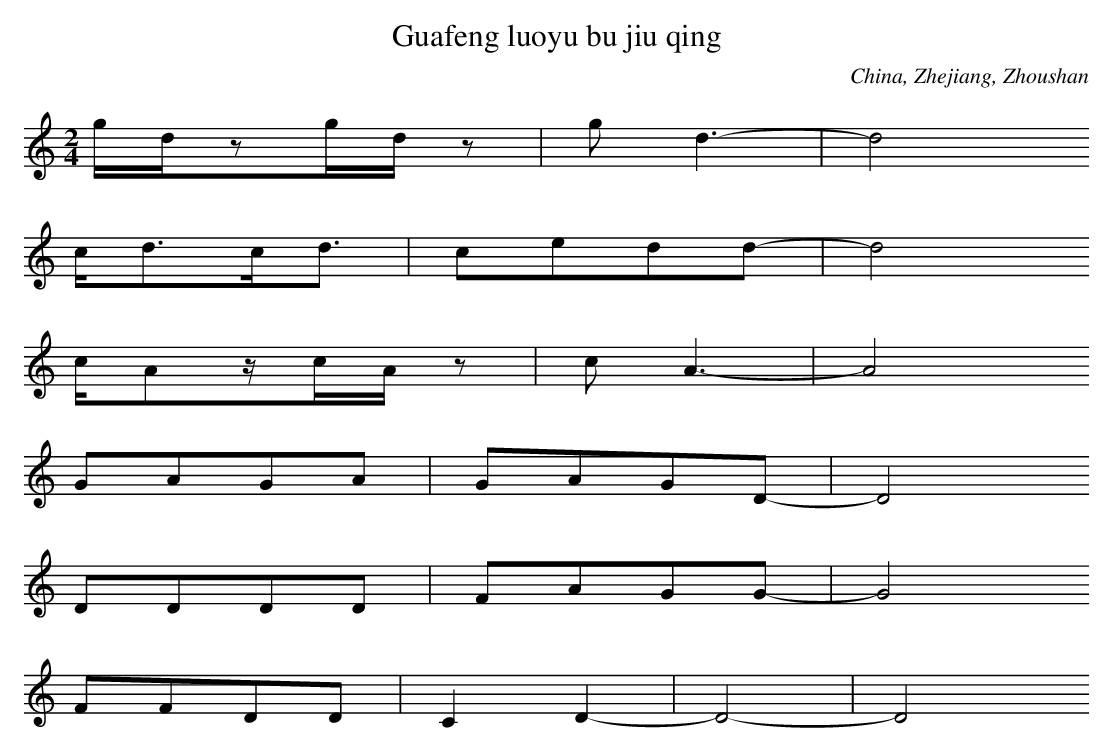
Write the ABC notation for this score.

X:1
T: Guafeng luoyu bu jiu qing
O: China, Zhejiang, Zhoushan
M: 2/4
L: 1/16
K: C
gdz2gdz2 | g2d6- | d8
cd3cd3 | c2e2d2d2- | d8
cA2zcAz2 | c2A6- | A8
G2A2G2A2 | G2A2G2D2- | D8
D2D2D2D2 | F2A2G2G2- | G8
F2F2D2D2 | C4D4- | D8- | D8
